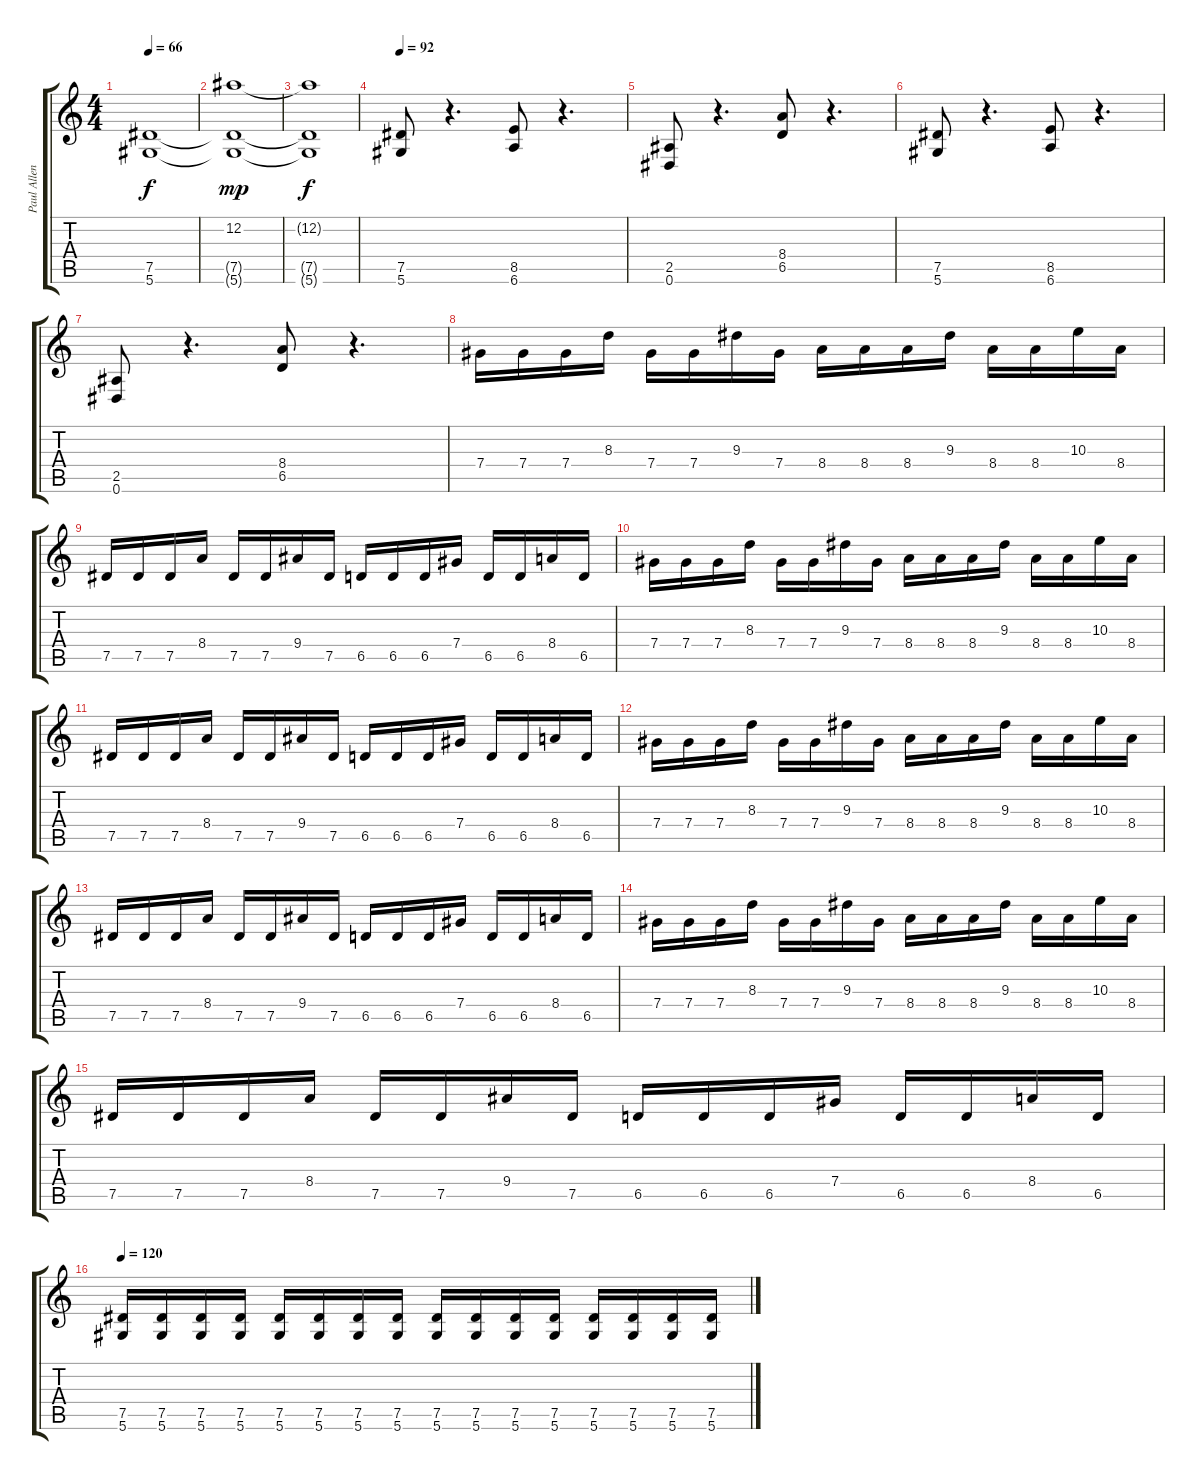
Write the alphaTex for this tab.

\track ("Paul Allender" "Paul Allen") {instrument overdrivenguitar}
\staff {score tabs}
\tuning (Eb4 Bb3 Gb3 Db3 Ab2 Eb2) {hide}
\ts (4 4)
\tempo 66
\clef g2
\ks c
(7.5 5.6).1{dy f} |
(12.2 7.5{t} 5.6{t}).1{dy mp} |
(12.2{t} 7.5{t} 5.6{t}).1{dy f} |
\tempo 92
(7.5 5.6).8 r.4{d} (8.5 6.6).8 r.4{d} |
(2.5 0.6).8 r.4{d} (8.4 6.5).8 r.4{d} |
(7.5 5.6).8 r.4{d} (8.5 6.6).8 r.4{d} |
(2.5 0.6).8 r.4{d} (8.4 6.5).8 r.4{d} |
7.4.16 7.4.16 7.4.16 8.3.16 7.4.16 7.4.16 9.3.16 7.4.16 8.4.16 8.4.16 8.4.16 9.3.16 8.4.16 8.4.16 10.3.16 8.4.16 |
7.5.16 7.5.16 7.5.16 8.4.16 7.5.16 7.5.16 9.4.16 7.5.16 6.5.16 6.5.16 6.5.16 7.4.16 6.5.16 6.5.16 8.4.16 6.5.16 |
7.4.16 7.4.16 7.4.16 8.3.16 7.4.16 7.4.16 9.3.16 7.4.16 8.4.16 8.4.16 8.4.16 9.3.16 8.4.16 8.4.16 10.3.16 8.4.16 |
7.5.16 7.5.16 7.5.16 8.4.16 7.5.16 7.5.16 9.4.16 7.5.16 6.5.16 6.5.16 6.5.16 7.4.16 6.5.16 6.5.16 8.4.16 6.5.16 |
7.4.16 7.4.16 7.4.16 8.3.16 7.4.16 7.4.16 9.3.16 7.4.16 8.4.16 8.4.16 8.4.16 9.3.16 8.4.16 8.4.16 10.3.16 8.4.16 |
7.5.16 7.5.16 7.5.16 8.4.16 7.5.16 7.5.16 9.4.16 7.5.16 6.5.16 6.5.16 6.5.16 7.4.16 6.5.16 6.5.16 8.4.16 6.5.16 |
7.4.16 7.4.16 7.4.16 8.3.16 7.4.16 7.4.16 9.3.16 7.4.16 8.4.16 8.4.16 8.4.16 9.3.16 8.4.16 8.4.16 10.3.16 8.4.16 |
7.5.16 7.5.16 7.5.16 8.4.16 7.5.16 7.5.16 9.4.16 7.5.16 6.5.16 6.5.16 6.5.16 7.4.16 6.5.16 6.5.16 8.4.16 6.5.16 |
\tempo 120
(7.5 5.6).16 (7.5 5.6).16 (7.5 5.6).16 (7.5 5.6).16 (7.5 5.6).16 (7.5 5.6).16 (7.5 5.6).16 (7.5 5.6).16 (7.5 5.6).16 (7.5 5.6).16 (7.5 5.6).16 (7.5 5.6).16 (7.5 5.6).16 (7.5 5.6).16 (7.5 5.6).16 (7.5 5.6).16
